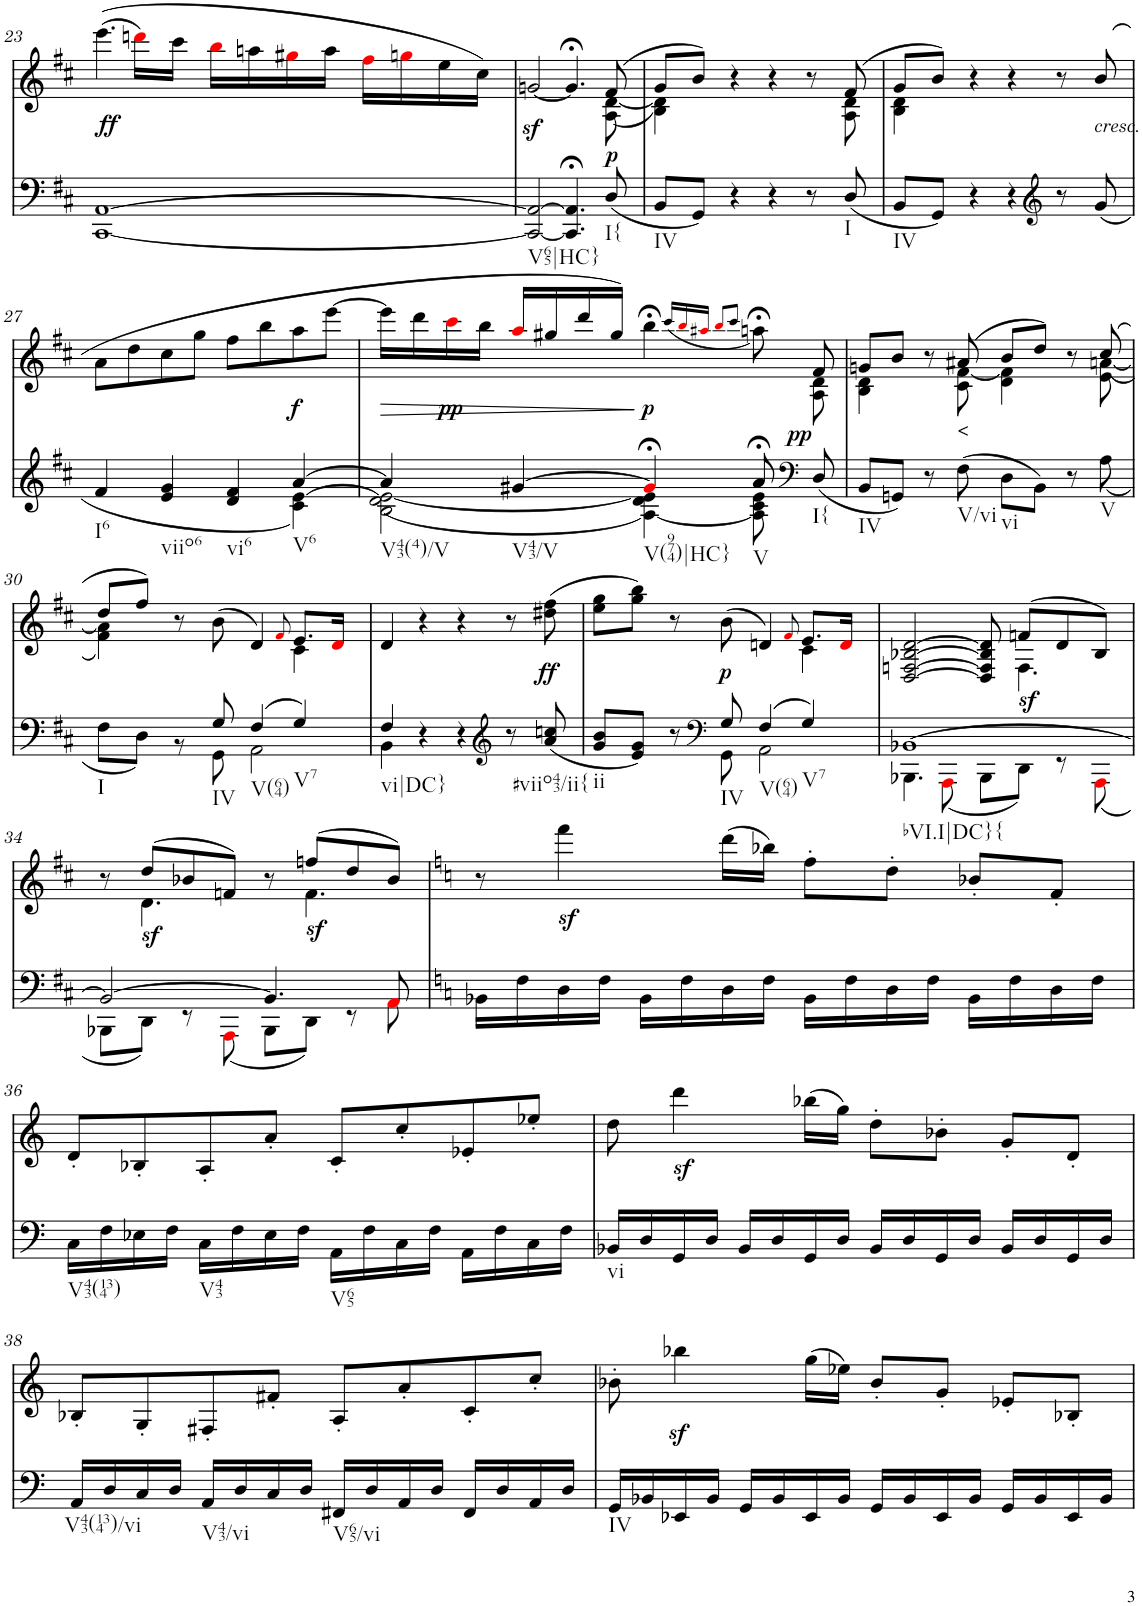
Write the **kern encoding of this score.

**kern	**dynam	**kern	**text	**dynam
*part2	*part2	*part1	*part1	*part1
*staff2	*staff2	*staff1	*staff1	*staff1
*I"Piano	*	*I"Piano	*	*
*I'Pno	*	*I'Pno	*	*
!!LO:PB:g=z
*clefF4	*	*clefG2	*	*
*k[f#c#]	*	*k[f#c#]	*	*
*D:	*	*D:	*	*
*M4/4	*	*M4/4	*	*
=23	=23	=23	=23	=23
!	!	!	!LO:LY:b	!LO:DY:b
[1CC# [1AA	.	((4.eee\	ff	ff
.	.	16dddni\LL)	.	.
.	.	16ccc#\JJ	.	.
.	.	16bbi\LL	.	.
.	.	16aan\	.	.
.	.	16gg#Xi\	.	.
.	.	16aa\JJ	.	.
.	.	16ff#i\LL	.	.
.	.	16ggni\	.	.
.	.	16ee\	.	.
.	.	16cc#\JJ)	.	.
=24	=24	=24	=24	=24
*	*	*^	*	*
!LO:TX:b:t=V65|HC}	!	!	!	!	!
!	!	!	!	!	!LO:DY:b
2CC#/_ 2AA/_	.	[2gn/	2..ryy	.	sf
4.CC#/];< 4.AA/];<	.	4.g;</]	.	.	.
!LO:TX:b:t=I{	!	!	!	!	!
!	!LO:DY:a	!	!	!LO:LY:b	!
(8D/	p	(8f#/	(8A\ [8d\	p	.
=25	=25	=25	=25	=25	=25
!LO:TX:b:t=IV	!	!	!	!	!
8BB/L	.	8g/L	4B\ 4d\])	.	.
8GG/J)	.	8b/J)	.	.	.
4r	.	4r	8ryy	.	.
*	*	*v	*v	*	*
4r	.	4r	.	.
8r	.	8r	.	.
*	*	*^	*	*
!LO:TX:b:t=I	!	!	!	!	!
!	!	!	!	!LO:LY:b	!
(8D/	.	(8f#/	8A\ 8d\	p	.
=26	=26	=26	=26	=26	=26
!LO:TX:b:t=IV	!	!	!	!	!
8BB/L	.	8g/L	4B\ 4d\	.	.
8GG/J)	.	8b/J)	.	.	.
4r	.	4r	2.ryy	.	.
4r	.	4r	.	.	.
*clefG2	*	*	*	*	*
8r	.	8r	.	.	.
!	!	!LO:TX:b:i:t=cresc.	!	!	!
(8g/	.	(8b/	.	.	.
*	*	*v	*v	*	*
!!LO:LB:g=z
=27	=27	=27	=27	=27
*^	*	*	*	*
!LO:TX:b:t=I6	!	!	!	!	!
!	!	!	!	!LO:LY:b	!
4f#/	2.ryy	.	8a\L	<	.
.	.	.	8dd\	.	.
!LO:TX:b:t=viio6	!	!	!	!	!
4e/ 4g/	.	.	8cc#\	.	.
.	.	.	8gg\J	.	.
!LO:TX:b:t=vi6	!	!	!	!	!
4d/ 4f#/	.	.	8ff#\L	.	.
.	.	.	8bb\	.	.
!LO:TX:b:t=V6	!	!	!	!	!
!	!	!	!	!	!LO:DY:b
[4a/	4c#\ [>4e\)	.	8aa\	.	f
!	!	!	!	!LO:LY:b	!
.	.	.	[>8eee\J	f	.
=28	=28	=28	=28	=28	=28
!LO:TX:b:t=V43(4)/V	!	!	!	!	!
!	!	!	!	!	!LO:HP:b
*	*	*	*^	*	*
4a/]	(2B\ 2d\ 2e\_	.	16eee\LL]	2..ryy	.	>
.	.	.	16ddd\	.	.	.
!	!	!	!	!	!	!LO:DY:b
.	.	.	16ccc#i\	.	.	pp
.	.	.	16bb\JJ	.	.	.
!LO:TX:b:t=V43/V	!	!	!	!	!	!
[4g#X/	.	.	16aai/LL	.	.	.
.	.	.	16gg#X/	.	.	.
.	.	.	16ddd/	.	.	.
.	.	.	16gg#/JJ)	.	.	.
!LO:TX:b:t=V(974)|HC}	!	!	!	!	!	!
!	!	!	!	!	!	!LO:DY:n=1:b
4g#;<i/]	[4A\ 4d\ 4e\])	.	4bb;<\	.	.	] p
.	.	.	(16qccc#/LL	.	.	.
.	.	.	16qbbi/	.	.	.
.	.	.	16qaa#Xi/JJ	.	.	.
.	.	.	8qbbi/L	.	.	.
.	.	.	8qccc#/J	.	.	.
!LO:TX:b:t=V	!	!	!	!	!	!
8a;</	8A\] 8c#\ 8e\	.	8aan;<\)	.	.	.
*clefF4	*	*	*	*	*	*
!LO:TX:b:t=I{	!	!	!	!	!	!
!	!	!	!	!	!LO:LY:b	!LO:DY:n=2:b
(<8D/	8ryy	.	8f#/	8A\ 8d\	pp	pp
=29	=29	=29	=29	=29	=29	=29
!LO:TX:b:t=IV	!	!	!	!	!	!
*v	*v	*	*	*	*	*
8BB/L	.	8gn/L	4B\ 4d\	.	.
8GGn/J)	.	8b/J	.	.	.
8r	.	8r	8ryy	.	.
!LO:TX:b:t=V/vi	!	!	!	!	!
!	!	!	!	!LO:LY:b	!
(8F#\	.	(8a#X/	8c#\ [8f#\	<	.
!LO:TX:b:t=vi	!	!	!	!	!
8D\L	.	8b/L	4d\ 4f#\]	.	.
8BB\J)	.	8dd/J)	.	.	.
8r	.	8r	8ryy	.	.
!LO:TX:b:t=V	!	!	!	!	!
(8A\	.	(8cc#/	(8e\ [8an\	.	.
!!LO:LB:g=z	!!
=30	=30	=30	=30	=30	=30
*^	*	*	*	*	*
!LO:TX:b:t=I	!	!	!	!	!	!
4.ryy	8F#\L	.	8dd/L	4f#\ 4a\])	.	.
.	8D\J)	.	8ff#/J)	.	.	.
.	8r	.	8r	2ryy	.	.
!LO:TX:b:t=IV	!	!	!	!	!	!
8G/	8GG\	.	(8b\	.	.	.
!LO:TX:b:t=V(64)	!	!	!	!	!	!
(4F#/	2AA\	.	4d/)	.	.	.
.	.	.	8qf#i/	.	.	.
!LO:TX:b:t=V7	!	!	!	!	!	!
4G/)	.	.	8.e/L	4c#\	.	.
.	.	.	16di/Jk	.	.	.
*	*	*	*v	*v	*	*
=31	=31	=31	=31	=31	=31
!LO:TX:b:t=vi|DC}	!	!	!	!	!
4F#/	4BB\	.	4d/	.	.
4r	2.ryy	.	4r	.	.
4r	.	.	4r	.	.
*clefG2	*	*	*	*	*
8r	.	.	8r	.	.
!LO:TX:b:t=#viio43/ii{	!	!	!	!	!
!	!	!	!	!	!LO:DY:b
(<8a/ 8ccn/	.	.	(8dd#X\ 8ff#\	.	ff
=32	=32	=32	=32	=32	=32
*	*	*	*^	*	*
!LO:TX:b:t=ii	!	!	!	!	!	!
8g/ 8b/L	4.ryy	.	8ee\ 8gg\L	2.ryy	.	.
8e/ 8g/J)	.	.	8gg\ 8bb\J)	.	.	.
8r	.	.	8r	.	.	.
*clefF4	*	*	*	*	*	*
!LO:TX:b:t=IV	!	!	!	!	!	!
!	!	!	!	!	!	!LO:DY:b
8G/	8GG\	.	(8b\	.	.	p
!LO:TX:b:t=V(64)	!	!	!	!	!	!
(4F#/	2AA\	.	4dn/)	.	.	.
.	.	.	8qf#i/	.	.	.
!LO:TX:b:t=V7	!	!	!	!	!	!
4G/)	.	.	8.e/L	4c#\	.	.
.	.	.	16di/Jk	.	.	.
=33	=33	=33	=33	=33	=33	=33
!LO:TX:b:t=bVI.I|DC}{	!	!	!	!	!	!
!	!	!	!	!	!LO:LY:b	!
[1BB-X	4.BBB-X\	.	2ryy	[2D/ [2Fn/ [2B-X/ [2d/	ff	.
.	(8AAAi\	.	.	.	.	.
.	8BBB-\L	.	8ryy	8D/] 8F/] 8B-/] 8d/]	.	.
!	!	!LO:DY:a	!	!	!	!
.	8DD\J)	sf	(8fn/L	4.F\	.	.
.	8r	.	8d/	.	.	.
.	(8AAAi\	.	8B-/J)	.	.	.
!!LO:LB:g=z	!!
=34	=34	=34	=34	=34	=34	=34
2BB-/_	8BBB-X\L	.	8r	8ryy	.	.
!	!	!LO:DY:a	!	!	!	!
.	8DD\J)	sf	(8dd/L	4.d\	.	.
.	8r	.	8b-X/	.	.	.
.	(8AAAi\	.	8fn/J)	.	.	.
4.BB-/]	8BBB-\L	.	8r	8ryy	.	.
!	!	!	!	!	!	!LO:DY:b
.	8DD\J)	.	(8ffn/L	4.f\	.	sf
.	8r	.	8dd/	.	.	.
8AAi/	8AAi\	.	8b-/J)	.	.	.
*v	*v	*	*	*	*	*
*	*	*v	*v	*	*
=35	=35	=35	=35	=35
*k[]	*	*k[]	*	*
16BB-X\LL	.	8r	.	.
16F\	.	.	.	.
16D\	.	4fffz<\	.	.
16F\JJ	.	.	.	.
16BB-\LL	.	.	.	.
16F\	.	.	.	.
16D\	.	(16ddd\LL	.	.
16F\JJ	.	16bb-X\JJ)	.	.
16BB-\LL	.	8ff'\L	.	.
16F\	.	.	.	.
16D\	.	8dd'\J	.	.
16F\JJ	.	.	.	.
16BB-\LL	.	8b-X'/L	.	.
16F\	.	.	.	.
16D\	.	8f'/J	.	.
16F\JJ	.	.	.	.
!!LO:LB:g=z
=36	=36	=36	=36	=36
!LO:TX:b:t=V43(134)	!	!	!	!
16C\LL	.	8d'/L	.	.
16F\	.	.	.	.
16E-X\	.	8B-X'/	.	.
16F\JJ	.	.	.	.
!LO:TX:b:t=V43	!	!	!	!
16C\LL	.	8A'/	.	.
16F\	.	.	.	.
16E-\	.	8a'/J	.	.
16F\JJ	.	.	.	.
!LO:TX:b:t=V65	!	!	!	!
16AA\LL	.	8c'/L	.	.
16F\	.	.	.	.
16C\	.	8cc'/	.	.
16F\JJ	.	.	.	.
16AA\LL	.	8e-X'/	.	.
16F\	.	.	.	.
16C\	.	8ee-X'/J	.	.
16F\JJ	.	.	.	.
=37	=37	=37	=37	=37
!LO:TX:b:t=vi	!	!	!	!
16BB-X/LL	.	8dd\	.	.
16D/	.	.	.	.
16GG/	.	4dddz<\	.	.
16D/JJ	.	.	.	.
16BB-/LL	.	.	.	.
16D/	.	.	.	.
16GG/	.	(16bb-X\LL	.	.
16D/JJ	.	16gg\JJ)	.	.
16BB-/LL	.	8dd'\L	.	.
16D/	.	.	.	.
16GG/	.	8b-X'\J	.	.
16D/JJ	.	.	.	.
16BB-/LL	.	8g'/L	.	.
16D/	.	.	.	.
16GG/	.	8d'/J	.	.
16D/JJ	.	.	.	.
!!LO:LB:g=z
=38	=38	=38	=38	=38
!LO:TX:b:t=V43(134)/vi	!	!	!	!
16AA/LL	.	8B-X'/L	.	.
16D/	.	.	.	.
16C/	.	8G'/	.	.
16D/JJ	.	.	.	.
!LO:TX:b:t=V43/vi	!	!	!	!
16AA/LL	.	8F#X'/	.	.
16D/	.	.	.	.
16C/	.	8f#X'/J	.	.
16D/JJ	.	.	.	.
!LO:TX:b:t=V65/vi	!	!	!	!
16FF#X/LL	.	8A'/L	.	.
16D/	.	.	.	.
16AA/	.	8a'/	.	.
16D/JJ	.	.	.	.
16FF#/LL	.	8c'/	.	.
16D/	.	.	.	.
16AA/	.	8cc'/J	.	.
16D/JJ	.	.	.	.
=39	=39	=39	=39	=39
!LO:TX:b:t=IV	!	!	!	!
16GG/LL	.	8b-X'\	.	.
16BB-X/	.	.	.	.
16EE-X/	.	4bb-Xz<\	.	.
16BB-/JJ	.	.	.	.
16GG/LL	.	.	.	.
16BB-/	.	.	.	.
16EE-/	.	(16gg\LL	.	.
16BB-/JJ	.	16ee-X\JJ)	.	.
16GG/LL	.	8b-'/L	.	.
16BB-/	.	.	.	.
16EE-/	.	8g'/J	.	.
16BB-/JJ	.	.	.	.
16GG/LL	.	8e-X'/L	.	.
16BB-/	.	.	.	.
16EE-/	.	8B-X'/J	.	.
16BB-/JJ	.	.	.	.
=	=	=	=	=
*-	*-	*-	*-	*-
